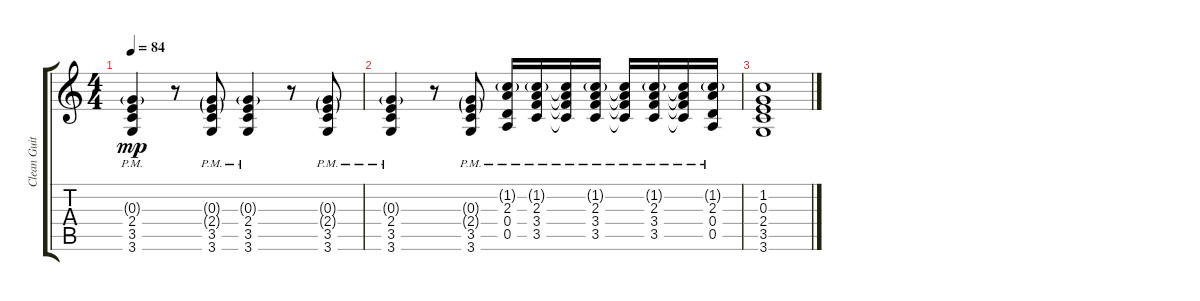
\track ("Clean Guitar" "Clean Guit") {instrument electricguitarclean}
\staff {score tabs}
\tuning (E4 B3 G3 D3 A2 E2) {hide}
\ts (4 4)
\tempo 84
\clef g2
\ks c
(0.3{g pm} 2.4{pm} 3.5{pm} 3.6{pm}).4{dy mp} r.8 (0.3{g pm} 2.4{g pm} 3.5{pm} 3.6{pm}).8 (0.3{g pm} 2.4{pm} 3.5{pm} 3.6{pm}).4 r.8 (0.3{g pm} 2.4{g pm} 3.5{pm} 3.6{pm}).8 |
(0.3{g pm} 2.4{pm} 3.5{pm} 3.6{pm}).4 r.8 (0.3{g pm} 2.4{g pm} 3.5{pm} 3.6{pm}).8 (1.2{g pm} 2.3{pm} 0.4{pm} 0.5{pm}).16 (1.2{g pm} 2.3{pm} 3.4{pm} 3.5{pm}).16 (1.2{pm t} 2.3{pm t} 3.4{pm t} 3.5{pm t}).16 (1.2{g pm} 2.3{pm} 3.4{pm} 3.5{pm}).16 (1.2{pm t} 2.3{pm t} 3.4{pm t} 3.5{pm t}).16 (1.2{g pm} 2.3{pm} 3.4{pm} 3.5{pm}).16 (1.2{pm t} 2.3{pm t} 3.4{pm t} 3.5{pm t}).16 (1.2{g pm} 2.3{pm} 0.4{pm} 0.5{pm}).16 |
(1.2 0.3 2.4 3.5 3.6).1
